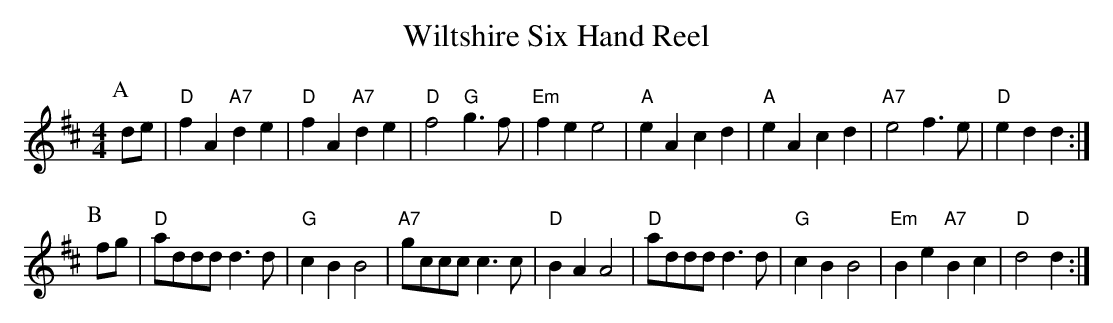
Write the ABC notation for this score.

X:1
T:Wiltshire Six Hand Reel
M:4/4
L:1/4
18:50:55 UT
K:D
P:A
d/2e/2|"D"fA "A7"de|"D"fA "A7"de|"D"f2 "G"g3/2f/2|"Em"fe e2|\
"A"eA cd|"A"eA cd|"A7"e2 f3/2e/2|"D"ed d:|
P:B
f/2g/2|"D"a/2d/2d/2d/2 d3/2d/2|"G"cB B2|"A7"g/2c/2c/2c/2 c3/2c/2|\
"D"BAA2| "D"a/2d/2d/2d/2 d3/2d/2|"G"cB B2|"Em"Be "A7"Bc|"D"d2 d:|
